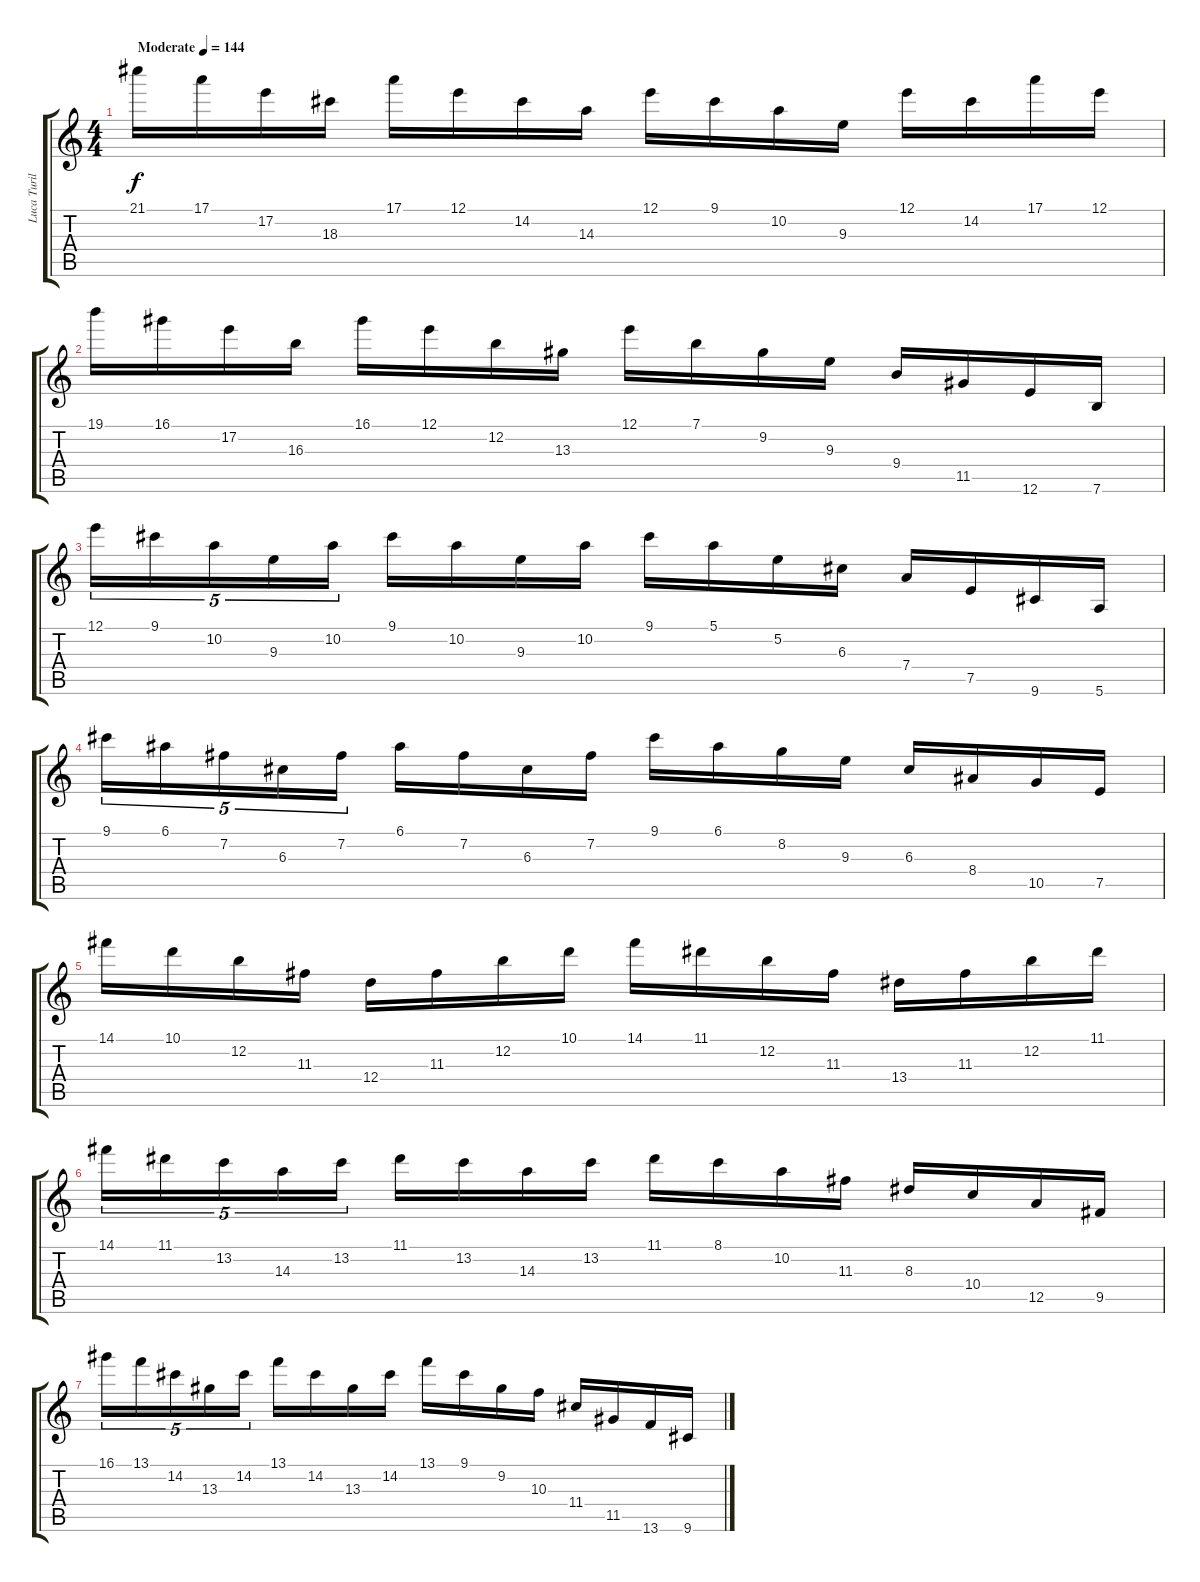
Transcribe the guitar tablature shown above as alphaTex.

\track ("Luca Turilli" "Luca Turil") {instrument distortionguitar}
\staff {score tabs}
\tuning (E4 B3 G3 D3 A2 E2) {hide}
\ts (4 4)
\tempo (144 "Moderate")
\clef g2
\ks c
21.1.16{dy f instrument distortionguitar} 17.1.16 17.2.16 18.3.16 17.1.16 12.1.16 14.2.16 14.3.16 12.1.16 9.1.16 10.2.16 9.3.16 12.1.16 14.2.16 17.1.16 12.1.16 |
19.1.16 16.1.16 17.2.16 16.3.16 16.1.16 12.1.16 12.2.16 13.3.16 12.1.16 7.1.16 9.2.16 9.3.16 9.4.16 11.5.16 12.6.16 7.6.16 |
12.1.16{tu (5 4)} 9.1.16{tu (5 4)} 10.2.16{tu (5 4)} 9.3.16{tu (5 4)} 10.2.16{tu (5 4)} 9.1.16 10.2.16 9.3.16 10.2.16 9.1.16 5.1.16 5.2.16 6.3.16 7.4.16 7.5.16 9.6.16 5.6.16 |
9.1.16{tu (5 4)} 6.1.16{tu (5 4)} 7.2.16{tu (5 4)} 6.3.16{tu (5 4)} 7.2.16{tu (5 4)} 6.1.16 7.2.16 6.3.16 7.2.16 9.1.16 6.1.16 8.2.16 9.3.16 6.3.16 8.4.16 10.5.16 7.5.16 |
14.1.16 10.1.16 12.2.16 11.3.16 12.4.16 11.3.16 12.2.16 10.1.16 14.1.16 11.1.16 12.2.16 11.3.16 13.4.16 11.3.16 12.2.16 11.1.16 |
14.1.16{tu (5 4)} 11.1.16{tu (5 4)} 13.2.16{tu (5 4)} 14.3.16{tu (5 4)} 13.2.16{tu (5 4)} 11.1.16 13.2.16 14.3.16 13.2.16 11.1.16 8.1.16 10.2.16 11.3.16 8.3.16 10.4.16 12.5.16 9.5.16 |
16.1.16{tu (5 4)} 13.1.16{tu (5 4)} 14.2.16{tu (5 4)} 13.3.16{tu (5 4)} 14.2.16{tu (5 4)} 13.1.16 14.2.16 13.3.16 14.2.16 13.1.16 9.1.16 9.2.16 10.3.16 11.4.16 11.5.16 13.6.16 9.6.16
